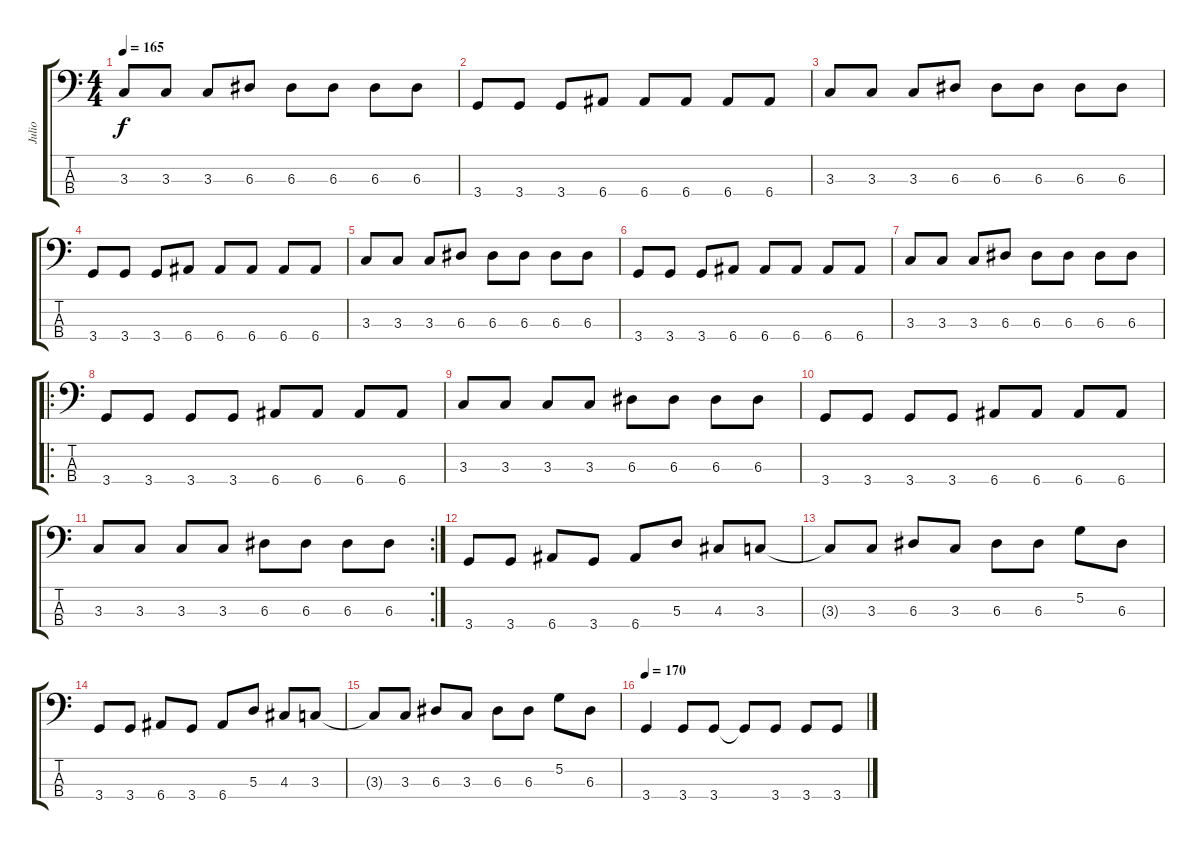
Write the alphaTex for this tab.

\track ("Julio" "Julio") {instrument electricbassfinger}
\staff {score tabs}
\tuning (G2 D2 A1 E1) {hide}
\ts (4 4)
\tempo 165
\clef f4
\ks c
3.3.8{dy f} 3.3.8 3.3.8 6.3.8 6.3.8 6.3.8 6.3.8 6.3.8 |
3.4.8 3.4.8 3.4.8 6.4.8 6.4.8 6.4.8 6.4.8 6.4.8 |
3.3.8 3.3.8 3.3.8 6.3.8 6.3.8 6.3.8 6.3.8 6.3.8 |
3.4.8 3.4.8 3.4.8 6.4.8 6.4.8 6.4.8 6.4.8 6.4.8 |
3.3.8 3.3.8 3.3.8 6.3.8 6.3.8 6.3.8 6.3.8 6.3.8 |
3.4.8 3.4.8 3.4.8 6.4.8 6.4.8 6.4.8 6.4.8 6.4.8 |
3.3.8 3.3.8 3.3.8 6.3.8 6.3.8 6.3.8 6.3.8 6.3.8 |
\ro
3.4.8 3.4.8 3.4.8 3.4.8 6.4.8 6.4.8 6.4.8 6.4.8 |
3.3.8 3.3.8 3.3.8 3.3.8 6.3.8 6.3.8 6.3.8 6.3.8 |
3.4.8 3.4.8 3.4.8 3.4.8 6.4.8 6.4.8 6.4.8 6.4.8 |
\rc 2
3.3.8 3.3.8 3.3.8 3.3.8 6.3.8 6.3.8 6.3.8 6.3.8 |
3.4.8 3.4.8 6.4.8 3.4.8 6.4.8 5.3.8 4.3.8 3.3.8 |
3.3{t}.8 3.3.8 6.3.8 3.3.8 6.3.8 6.3.8 5.2.8 6.3.8 |
3.4.8 3.4.8 6.4.8 3.4.8 6.4.8 5.3.8 4.3.8 3.3.8 |
3.3{t}.8 3.3.8 6.3.8 3.3.8 6.3.8 6.3.8 5.2.8 6.3.8 |
\tempo 170
3.4.4 3.4.8 3.4.8 3.4{t}.8 3.4.8 3.4.8 3.4.8
